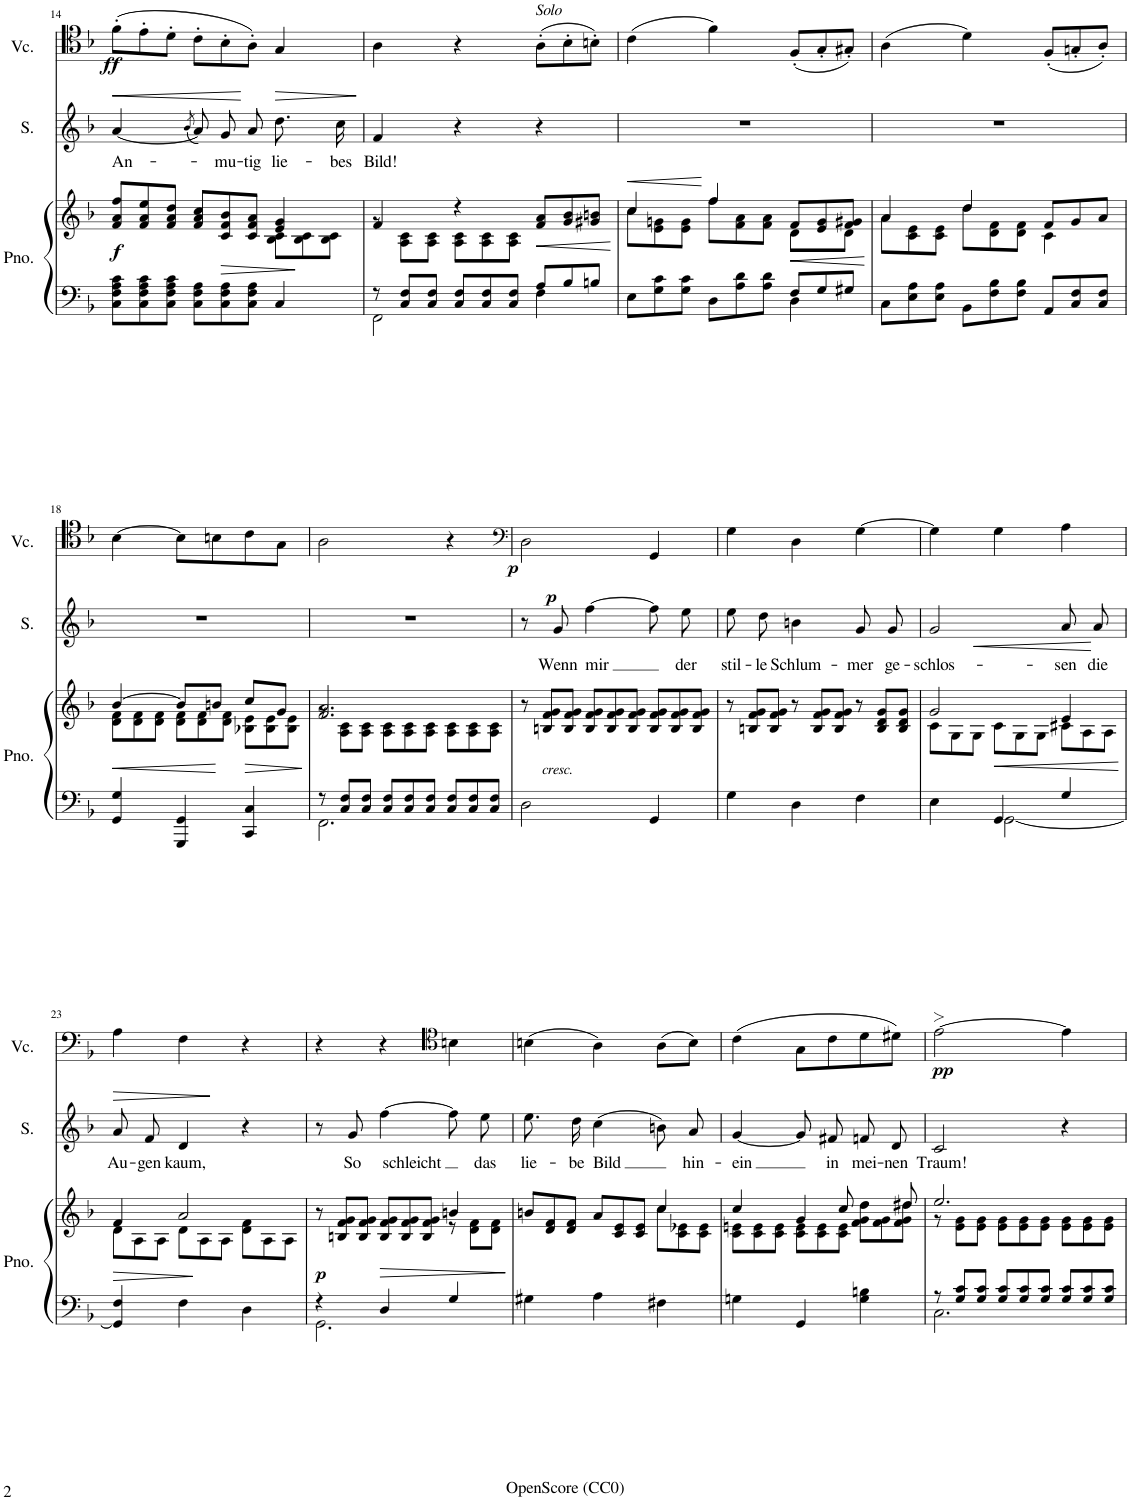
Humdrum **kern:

**kern	**kern	**dynam	**kern	**text	**dynam	**kern	**dynam
*part3	*part3	*part3	*part2	*part2	*part2	*part1	*part1
*staff4	*staff3	*staff3/4	*staff2	*staff2	*staff2	*staff1	*staff1
*I"Pianoforte	*	*	*I"Singstimme Voice	*	*	*I"Violoncello	*
*I'Pno.	*	*	*I'S.	*	*	*I'Vc.	*
!!LO:PB:g=z
*clefF4	*clefG2	*	*clefG2	*	*	*clefC4	*
*k[b-]	*k[b-]	*	*k[b-]	*	*	*k[b-]	*
*M3/4	*M3/4	*	*M3/4	*	*	*M3/4	*
*Xbrackettup	*Xbrackettup	*	*	*	*	*	*
=14	=14	=14	=14	=14	=14	=14	=14
*	*^	*	*	*	*	*	*
!	!	!	!	!	!LO:LY:b	!LO:HP:b	!	!
*	*	*	*	*	*	*	*Xbrackettup	*
!	!	!	!LO:DY:b	!	!	!	!	!LO:DY:b
12C\ 12F\ 12A\ 12c\L	12f/ 12a/ 12ff/L	2ryy	f	[4a/	An-	<	(12f'\L	ff
12C\ 12F\ 12A\ 12c\	12f/ 12a/ 12ee/	.	.	.	.	.	12e'\	.
12C\ 12F\ 12A\ 12c\J	12f/ 12a/ 12dd/J	.	.	.	.	.	12d'\J	.
.	.	.	.	(8qb-/	.	.	.	.
12C\ 12F\ 12A\L	12f/ 12a/ 12cc/L	.	.	12a/L])	.	.	12c'\L	.
!	!	!	!LO:HP:b	!	!LO:LY:b	!	!	!
12C\ 12F\ 12A\	12c/ 12f/ 12b-/	.	>	12g/	-mu-	.	12B-'\	.
!	!	!	!	!	!LO:LY:b	!	!	!
12C\ 12F\ 12A\J	12c/ 12f/ 12a/J	.	.	12a/J	-tig	[	12A'\J)	.
!	!	!	!	!	!LO:LY:b	!LO:HP:b	!	!
4C/	4e/ 4g/	12B-\ 12c\L	.	8.dd\L	lie-	>	4G/	.
.	.	12B-\ 12c\	]	.	.	.	.	.
.	.	12B-\ 12c\J	.	.	.	.	.	.
!	!	!	!	!	!LO:LY:b	!	!	!
.	.	.	.	16cc\Jk	-bes	.	.	.
*	*v	*v	*	*	*	*	*	*
.	.	.	.	.	]	.	.
=15	=15	=15	=15	=15	=15	=15	=15
*	*^	*	*	*	*	*	*
*brackettup	*	*brackettup	*	*	*	*	*	*
*^	*	*	*	*	*	*	*	*
!	!	!	!	!	!	!LO:LY:b	!	!	!
12r	2FF\	4f/	12r	.	4f/	Bild!	.	4A\	.
12C/ 12F/L	.	.	12A\ 12c\L	.	.	.	.	.	.
12C/ 12F/J	.	.	12A\ 12c\J	.	.	.	.	.	.
*Xbrackettup	*	*	*Xbrackettup	*	*	*	*	*	*
12C/ 12F/L	.	4r	12A\ 12c\L	.	4r	.	.	4r	.
12C/ 12F/	.	.	12A\ 12c\	.	.	.	.	.	.
12C/ 12F/J	.	.	12A\ 12c\J	.	.	.	.	.	.
!	!	!	!	!	!	!	!	!LO:TX:a:i:t=Solo	!
!	!	!	!	!LO:HP:b	!	!	!	!	!
12A/L	4F\	12f/ 12a/L	4ryy	<	4r	.	.	(12A'\L	.
12B-/	.	12g/ 12b-/	.	.	.	.	.	12B-'\	.
12Bn/J	.	12g#X/ 12bn/J	.	.	.	.	.	12Bn'\J)	.
*v	*v	*	*	*	*	*	*	*	*
*	*v	*v	*	*	*	*	*	*
.	.	[	.	.	.	.	.
=16	=16	=16	=16	=16	=16	=16	=16
*^	*	*	*	*	*	*	*
!	!	!	!LO:HP:b	!	!	!	!	!
*	*	*^	*	*	*	*	*	*
12E\L	2ryy	4cc/	12cc\L	<	2.r	.	.	(4c\	.
12G\ 12c\	.	.	12e\ 12gn\	.	.	.	.	.	.
12G\ 12c\J	.	.	12e\ 12g\J	.	.	.	.	.	.
12D\L	.	4ff/	12ff\L	[	.	.	.	4f\)	.
12A\ 12d\	.	.	12f\ 12a\	.	.	.	.	.	.
12A\ 12d\J	.	.	12f\ 12a\J	.	.	.	.	.	.
!	!	!	!	!LO:HP:b	!	!	!	!	!
12F/L	4D\	12f/L	12d\L	<	.	.	.	(12F'/L	.
12G/	.	12e/ 12g/	12ryy	.	.	.	.	12G'/	.
12G#X/J	.	12f/ 12g#X/J	12d\J	.	.	.	.	12G#X'/J)	.
*v	*v	*	*	*	*	*	*	*	*
*	*v	*v	*	*	*	*	*	*
.	.	[	.	.	.	.	.
=17	=17	=17	=17	=17	=17	=17	=17
*	*^	*	*	*	*	*	*
12C\L	4a/	12a\L	.	2.r	.	.	(4A\	.
12E\ 12A\	.	12c\ 12e\	.	.	.	.	.	.
12E\ 12A\J	.	12c\ 12e\J	.	.	.	.	.	.
12BB-\L	4dd/	12dd\L	.	.	.	.	4d\)	.
12F\ 12B-\	.	12d\ 12f\	.	.	.	.	.	.
12F\ 12B-\J	.	12d\ 12f\J	.	.	.	.	.	.
12AA/L	12f/L	4c\	.	.	.	.	(12F'/L	.
12C/ 12F/	12g/	.	.	.	.	.	12Gn'/	.
12C/ 12F/J	12a/J	.	.	.	.	.	12A'/J)	.
!!LO:LB:g=z
=18	=18	=18	=18	=18	=18	=18	=18	=18
!	!	!	!LO:HP:b	!	!	!	!	!
4GG/ 4G/	[4b-/	12d\ 12f\L	<	2.r	.	.	[4B-\	.
.	.	12d\ 12f\	.	.	.	.	.	.
.	.	12d\ 12f\J	.	.	.	.	.	.
4GGG/ 4GG/	8b-/L]	12d\ 12f\L	.	.	.	.	8B-\L]	.
.	.	12d\ 12f\	.	.	.	.	.	.
.	8bn/J	.	.	.	.	.	8Bn\	.
.	.	12d\ 12f\J	[	.	.	.	.	.
!	!	!	!LO:HP:b	!	!	!	!	!
4CC/ 4C/	8cc/L	12B-X\ 12e\L	>	.	.	.	8c\	.
.	.	12B-\ 12e\	.	.	.	.	.	.
.	8g/J	.	.	.	.	.	8G\J	.
.	.	12B-\ 12e\J	.	.	.	.	.	.
*	*v	*v	*	*	*	*	*	*
.	.	]	.	.	.	.	.
=19	=19	=19	=19	=19	=19	=19	=19
*	*^	*	*	*	*	*	*
*brackettup	*	*brackettup	*	*	*	*	*	*
*^	*	*	*	*	*	*	*	*
12r	2.FF\	2.f/ 2.a/	12r	.	2.r	.	.	2A\	.
12C/ 12F/L	.	.	12A\ 12c\L	.	.	.	.	.	.
12C/ 12F/J	.	.	12A\ 12c\J	.	.	.	.	.	.
*Xbrackettup	*	*	*Xbrackettup	*	*	*	*	*	*
12C/ 12F/L	.	.	12A\ 12c\L	.	.	.	.	.	.
12C/ 12F/	.	.	12A\ 12c\	.	.	.	.	.	.
12C/ 12F/J	.	.	12A\ 12c\J	.	.	.	.	.	.
12C/ 12F/L	.	.	12A\ 12c\L	.	.	.	.	4r	.
12C/ 12F/	.	.	12A\ 12c\	.	.	.	.	.	.
12C/ 12F/J	.	.	12A\ 12c\J	.	.	.	.	.	.
*v	*v	*	*	*	*	*	*	*	*
*	*v	*v	*	*	*	*	*	*
=20	=20	=20	=20	=20	=20	=20	=20
*	*	*	*	*	*	*clefF4	*
*	*brackettup	*	*	*	*	*	*
*	*^	*	*	*	*	*	*
!	!	!	!	!	!	!	!	!LO:DY:b
*	*v	*v	*	*	*	*	*	*
2D\	12r	.	8r	.	.	2D\	p
!	!LO:TX:b:i:t=cresc.	!	!	!	!	!	!
.	12Bn/ 12f/ 12g/L	.	.	.	.	.	.
!	!	!	!	!LO:LY:b	!LO:DY:a	!	!
.	.	.	8g/	Wenn	p	.	.
.	12B/ 12f/ 12g/J	.	.	.	.	.	.
*	*Xbrackettup	*	*	*	*	*	*
!	!	!	!	!LO:LY:b	!	!	!
.	12B/ 12f/ 12g/L	.	[4ff\	mir	.	.	.
.	12B/ 12f/ 12g/	.	.	.	.	.	.
.	12B/ 12f/ 12g/J	.	.	.	.	.	.
4GG/	12B/ 12f/ 12g/L	.	8ff\L]	.	.	4GG/	.
.	12B/ 12f/ 12g/	.	.	.	.	.	.
!	!	!	!	!LO:LY:b	!	!	!
.	.	.	8ee\J	der	.	.	.
.	12B/ 12f/ 12g/J	.	.	.	.	.	.
=21	=21	=21	=21	=21	=21	=21	=21
*	*brackettup	*	*	*	*	*	*
!	!	!	!	!LO:LY:b	!	!	!
4G\	12r	.	8ee\L	stil-	.	4G\	.
.	12Bn/ 12f/ 12g/L	.	.	.	.	.	.
!	!	!	!	!LO:LY:b	!	!	!
.	.	.	8dd\J	-le	.	.	.
.	12B/ 12f/ 12g/J	.	.	.	.	.	.
!	!	!	!	!LO:LY:b	!	!	!
4D\	12r	.	4bn\	Schlum-	.	4D\	.
.	12B/ 12f/ 12g/L	.	.	.	.	.	.
.	12B/ 12f/ 12g/J	.	.	.	.	.	.
!	!	!	!	!LO:LY:b	!	!	!
4F\	12r	.	8g/L	-mer	.	[4G\	.
.	12B/ 12d/ 12g/L	.	.	.	.	.	.
!	!	!	!	!LO:LY:b	!	!	!
.	.	.	8g/J	ge-	.	.	.
.	12B/ 12d/ 12g/J	.	.	.	.	.	.
=22	=22	=22	=22	=22	=22	=22	=22
*^	*^	*	*	*	*	*	*
*	*	*	*Xbrackettup	*	*	*	*	*	*
!	!	!	!	!	!	!LO:LY:b	!LO:HP:b	!	!
4E\	4ryy	2g/	12c\L	.	2g/	-schlos-	<	4G\]	.
.	.	.	12G\	.	.	.	.	.	.
.	.	.	12G\J	.	.	.	.	.	.
!	!	!	!	!LO:HP:b	!	!	!	!	!
4GG/	[2GG\	.	12c\L	<	.	.	.	4G\	.
.	.	.	12G\	.	.	.	.	.	.
.	.	.	12G\J	.	.	.	.	.	.
!	!	!	!	!	!	!LO:LY:b	!	!	!
4G/	.	4e/	12c#X\L	.	8a/L	-sen	.	4A\	.
.	.	.	12A\	.	.	.	.	.	.
!	!	!	!	!	!	!LO:LY:b	!	!	!
.	.	.	.	.	8a/J	die	[	.	.
.	.	.	12A\J	.	.	.	.	.	.
*v	*v	*	*	*	*	*	*	*	*
!!LO:LB:g=z
=23	=23	=23	=23	=23	=23	=23	=23	=23
!	!	!	!LO:HP:b	!	!LO:LY:b	!LO:HP:b	!	!
4GG/] 4F/	4f/	12d\L	>	8a/L	Au-	>	4A\	.
.	.	12A\	.	.	.	.	.	.
!	!	!	!	!	!LO:LY:b	!	!	!
.	.	.	.	8f/J	-gen	.	.	.
.	.	12A\J	.	.	.	.	.	.
!	!	!	!	!	!LO:LY:b	!	!	!
4F\	2a/	12d\L	.	4d/	kaum,	.	4F\	.
.	.	12A\	[	.	.	.	.	.
.	.	12A\J	.	.	.	.	.	.
4D\	.	12d\ 12f\L	.	4r	.	]	4r	.
.	.	12A\	.	.	.	.	.	.
.	.	12A\J	.	.	.	.	.	.
=24	=24	=24	=24	=24	=24	=24	=24	=24
*^	*	*	*	*	*	*	*	*
*	*	*brackettup	*	*	*	*	*	*	*
!	!	!	!	!LO:DY:b	!	!	!	!	!
4r	2.GG\	12r	2ryy	p	8r	.	.	4r	.
.	.	12Bn/ 12f/ 12g/L	.	.	.	.	.	.	.
!	!	!	!	!	!	!LO:LY:b	!	!	!
.	.	.	.	.	8g/	So	.	.	.
.	.	12B/ 12f/ 12g/J	.	.	.	.	.	.	.
*	*	*Xbrackettup	*	*	*	*	*	*	*
!	!	!	!	!	!	!LO:LY:b	!	!	!
4D/	.	12B/ 12f/ 12g/L	.	.	[4ff\	schleicht	.	4r	.
.	.	12B/ 12f/ 12g/	.	.	.	.	.	.	.
.	.	12B/ 12f/ 12g/J	.	.	.	.	.	.	.
*	*	*	*	*	*	*	*	*clefC4	*
*	*	*	*brackettup	*	*	*	*	*	*
4G/	.	4bn/	12r	.	8ff\L]	.	.	4Bn\	.
.	.	.	12d\ 12f\L	.	.	.	.	.	.
!	!	!	!	!	!	!LO:LY:b	!	!	!
.	.	.	.	.	8ee\J	das	.	.	.
.	.	.	12d\ 12f\J	.	.	.	.	.	.
*v	*v	*	*	*	*	*	*	*	*
*	*v	*v	*	*	*	*	*	*
.	.	]	.	.	.	.	.
=25	=25	=25	=25	=25	=25	=25	=25
*	*Xbrackettup	*	*	*	*	*	*
*	*^	*	*	*	*	*	*
!	!	!	!	!	!LO:LY:b	!	!	!
4G#X\	12bn/L	2ryy	.	8.ee\L	lie-	.	(4Bn\	.
.	12d/ 12f/	.	.	.	.	.	.	.
.	12d/ 12f/J	.	.	.	.	.	.	.
!	!	!	!	!	!LO:LY:b	!	!	!
.	.	.	.	16dd\Jk	-be	.	.	.
!	!	!	!	!	!LO:LY:b	!	!	!
4A\	12a/L	.	.	(4cc\	Bild	.	4A\)	.
.	12c/ 12e/	.	.	.	.	.	.	.
.	12c/ 12e/J	.	.	.	.	.	.	.
4F#X\	4cc/	12cc\L	.	8bn/L)	.	.	(8A\L	.
.	.	12c\ 12e-X\	.	.	.	.	.	.
!	!	!	!	!	!LO:LY:b	!	!	!
.	.	.	.	8a/J	hin-	.	8B\J)	.
.	.	12c\ 12e-\J	.	.	.	.	.	.
=26	=26	=26	=26	=26	=26	=26	=26	=26
!	!	!	!	!	!LO:LY:b	!	!	!
4Gn\	4cc/	12c\ 12en\L	.	[4g/	-ein	.	(4c\	.
.	.	12c\ 12e\	.	.	.	.	.	.
.	.	12c\ 12e\J	.	.	.	.	.	.
*	*brackettup	*Xbrackettup	*	*	*	*	*	*
4GG/	6g/	12c\ 12e\L	.	8g/L]	.	.	8G\L	.
.	.	12c\ 12e\	.	.	.	.	.	.
!	!	!	!	!	!LO:LY:b	!	!	!
.	.	.	.	8f#X/J	in	.	8c\	.
.	12cc/	12c\ 12e\J	.	.	.	.	.	.
*	*brackettup	*Xbrackettup	*	*	*	*	*	*
!	!	!	!	!	!LO:LY:b	!	!	!
4G\ 4Bn\	6dd	12f\ 12g\ 12dd\L	.	8fn/L	mei-	.	8d\	.
.	.	12f\ 12g\	.	.	.	.	.	.
!	!	!	!	!	!LO:LY:b	!	!	!
.	.	.	.	8d/J	-nen	.	8d#X\J)	.
.	12dd#X/	12f\ 12g\ 12dd#\J	.	.	.	.	.	.
=27	=27	=27	=27	=27	=27	=27	=27	=27
*brackettup	*	*brackettup	*	*	*	*	*	*
*^	*	*	*	*	*	*	*	*
!	!	!	!	!	!	!LO:LY:b	!	!	!LO:DY:b
12r	2.C\	2.ee/	12r	.	2c/	Traum!	.	[2e>\	pp
12G/ 12c/L	.	.	12e\ 12g\L	.	.	.	.	.	.
12G/ 12c/J	.	.	12e\ 12g\J	.	.	.	.	.	.
*Xbrackettup	*	*	*Xbrackettup	*	*	*	*	*	*
12G/ 12c/L	.	.	12e\ 12g\L	.	.	.	.	.	.
12G/ 12c/	.	.	12e\ 12g\	.	.	.	.	.	.
12G/ 12c/J	.	.	12e\ 12g\J	.	.	.	.	.	.
12G/ 12c/L	.	.	12e\ 12g\L	.	4r	.	.	4e\]	.
12G/ 12c/	.	.	12e\ 12g\	.	.	.	.	.	.
12G/ 12c/J	.	.	12e\ 12g\J	.	.	.	.	.	.
*v	*v	*	*	*	*	*	*	*	*
*	*v	*v	*	*	*	*	*	*
=	=	=	=	=	=	=	=
*-	*-	*-	*-	*-	*-	*-	*-
